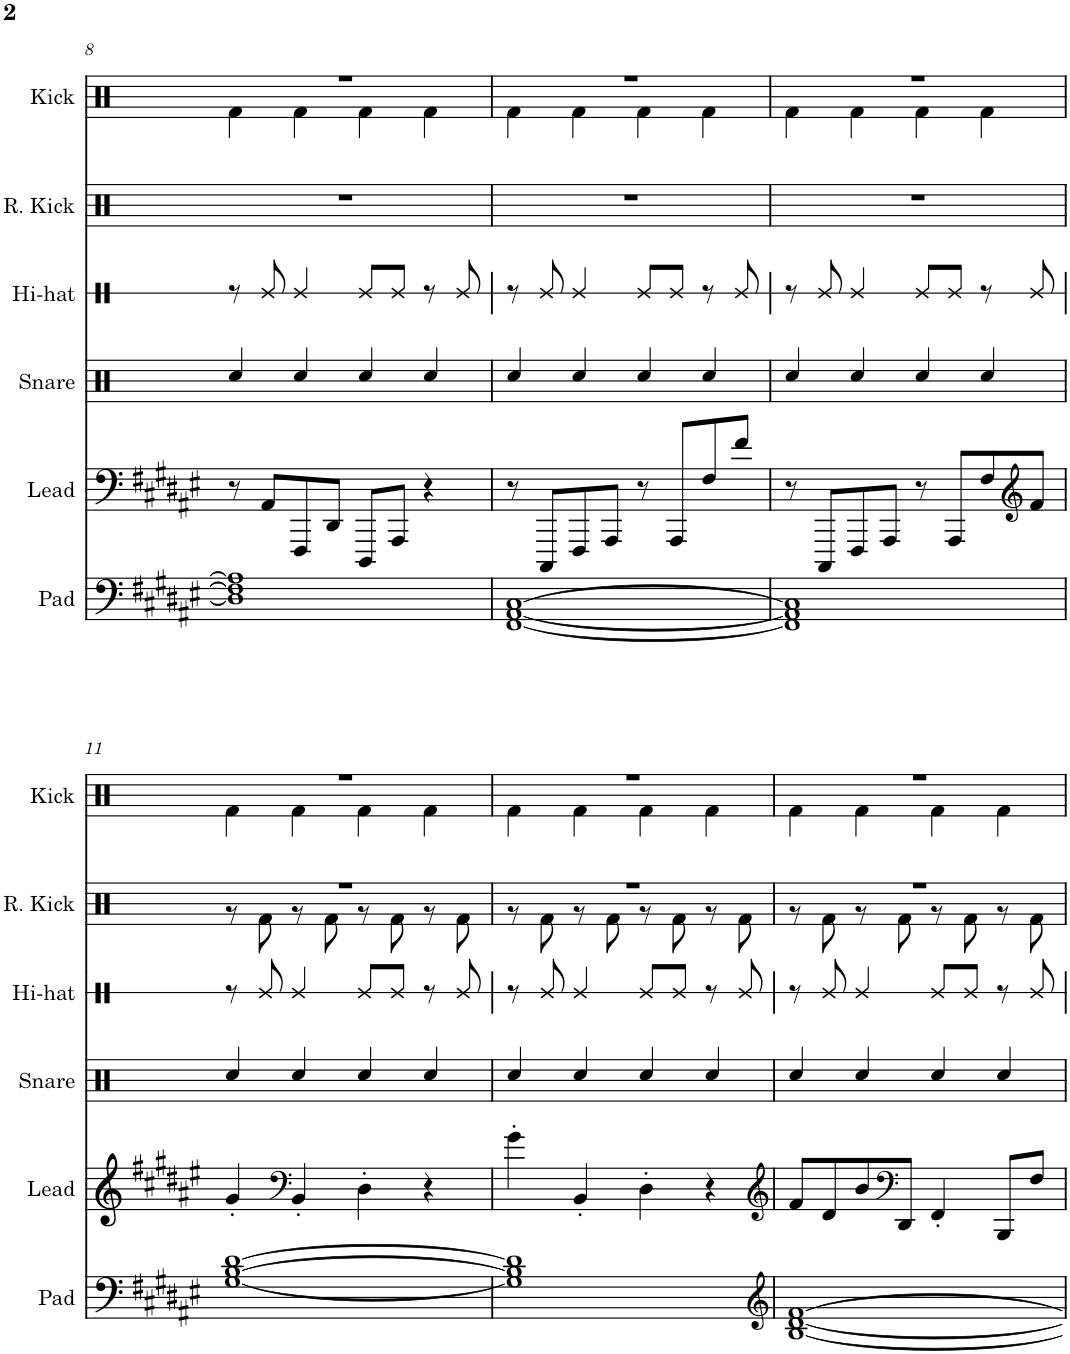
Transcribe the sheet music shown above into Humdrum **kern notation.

**kern	**kern	**kern	**kern	**kern	**kern
*part6	*part5	*part4	*part3	*part2	*part1
*staff6	*staff5	*staff4	*staff3	*staff2	*staff1
*I"Pad	*I"Lead	*I"Snare	*I"Hi-hat	*I"Reverb Kick	*I"Kick
*I'Pad	*I'Lead	*I'Snare	*I'Hi-hat	*I'R. Kick	*I'Kick
!!LO:PB:g=z
*clefF4	*clefF4	*clefX	*clefX	*clefX	*clefX
*k[f#c#g#d#a#e#]	*k[f#c#g#d#a#e#]	*k[f#c#g#d#a#e#]	*k[f#c#g#d#a#e#]	*k[f#c#g#d#a#e#]	*k[f#c#g#d#a#e#]
*M4/4	*M4/4	*M4/4	*M4/4	*M4/4	*M4/4
=8	=8	=8	=8	=8	=8
*	*	*	*	*	*^
1D#] 1F#] 1A#]	8r	4Rcc/	8r	1r	1r	4Rf\
.	8AA#/L	.	8Re/	.	.	.
.	8FFF#/	4Rcc/	4Re/	.	.	4Rf\
.	8DD#/J	.	.	.	.	.
.	8DDD#/L	4Rcc/	8Re/L	.	.	4Rf\
.	8AAA#/J	.	8Re/J	.	.	.
.	4r	4Rcc/	8r	.	.	4Rf\
.	.	.	8Re/	.	.	.
=9	=9	=9	=9	=9	=9	=9
[1FF# [1AA# [1C#	8r	4Rcc/	8r	1r	1r	4Rf\
.	8CCC#/L	.	8Re/	.	.	.
.	8FFF#/	4Rcc/	4Re/	.	.	4Rf\
.	8AAA#/J	.	.	.	.	.
.	8r	4Rcc/	8Re/L	.	.	4Rf\
.	8AAA#/L	.	8Re/J	.	.	.
.	8F#/	4Rcc/	8r	.	.	4Rf\
.	8f#/J	.	8Re/	.	.	.
=10	=10	=10	=10	=10	=10	=10
1FF#] 1AA#] 1C#]	8r	4Rcc/	8r	1r	1r	4Rf\
.	8CCC#/L	.	8Re/	.	.	.
.	8FFF#/	4Rcc/	4Re/	.	.	4Rf\
.	8AAA#/J	.	.	.	.	.
.	8r	4Rcc/	8Re/L	.	.	4Rf\
.	8AAA#/L	.	8Re/J	.	.	.
.	8F#/	4Rcc/	8r	.	.	4Rf\
*	*clefG2	*	*	*	*	*
.	8f#/J	.	8Re/	.	.	.
!!LO:LB:g=z	!!
=11	=11	=11	=11	=11	=11	=11
*	*	*	*	*^	*	*
[1G# [1B [1d#	4g#'/	4Rcc/	8r	1r	8r	1r	4Rf\
.	.	.	8Re/	.	8Rf\	.	.
*	*clefF4	*	*	*	*	*	*
.	4BB'/	4Rcc/	4Re/	.	8r	.	4Rf\
.	.	.	.	.	8Rf\	.	.
.	4D#'\	4Rcc/	8Re/L	.	8r	.	4Rf\
.	.	.	8Re/J	.	8Rf\	.	.
.	4r	4Rcc/	8r	.	8r	.	4Rf\
.	.	.	8Re/	.	8Rf\	.	.
=12	=12	=12	=12	=12	=12	=12	=12
1G#] 1B] 1d#]	4g#'\	4Rcc/	8r	1r	8r	1r	4Rf\
.	.	.	8Re/	.	8Rf\	.	.
.	4BB'/	4Rcc/	4Re/	.	8r	.	4Rf\
.	.	.	.	.	8Rf\	.	.
.	4D#'\	4Rcc/	8Re/L	.	8r	.	4Rf\
.	.	.	8Re/J	.	8Rf\	.	.
.	4r	4Rcc/	8r	.	8r	.	4Rf\
.	.	.	8Re/	.	8Rf\	.	.
=13	=13	=13	=13	=13	=13	=13	=13
*clefG2	*clefG2	*	*	*	*	*	*
[1B [1d# [1f#	8f#/L	4Rcc/	8r	1r	8r	1r	4Rf\
.	8d#/	.	8Re/	.	8Rf\	.	.
.	8b/	4Rcc/	4Re/	.	8r	.	4Rf\
*	*clefF4	*	*	*	*	*	*
.	8DD#/J	.	.	.	8Rf\	.	.
.	4FF#'/	4Rcc/	8Re/L	.	8r	.	4Rf\
.	.	.	8Re/J	.	8Rf\	.	.
.	8BBB/L	4Rcc/	8r	.	8r	.	4Rf\
.	8F#/J	.	8Re/	.	8Rf\	.	.
*	*	*	*	*v	*v	*	*
*	*	*	*	*	*v	*v
=	=	=	=	=	=
*-	*-	*-	*-	*-	*-
